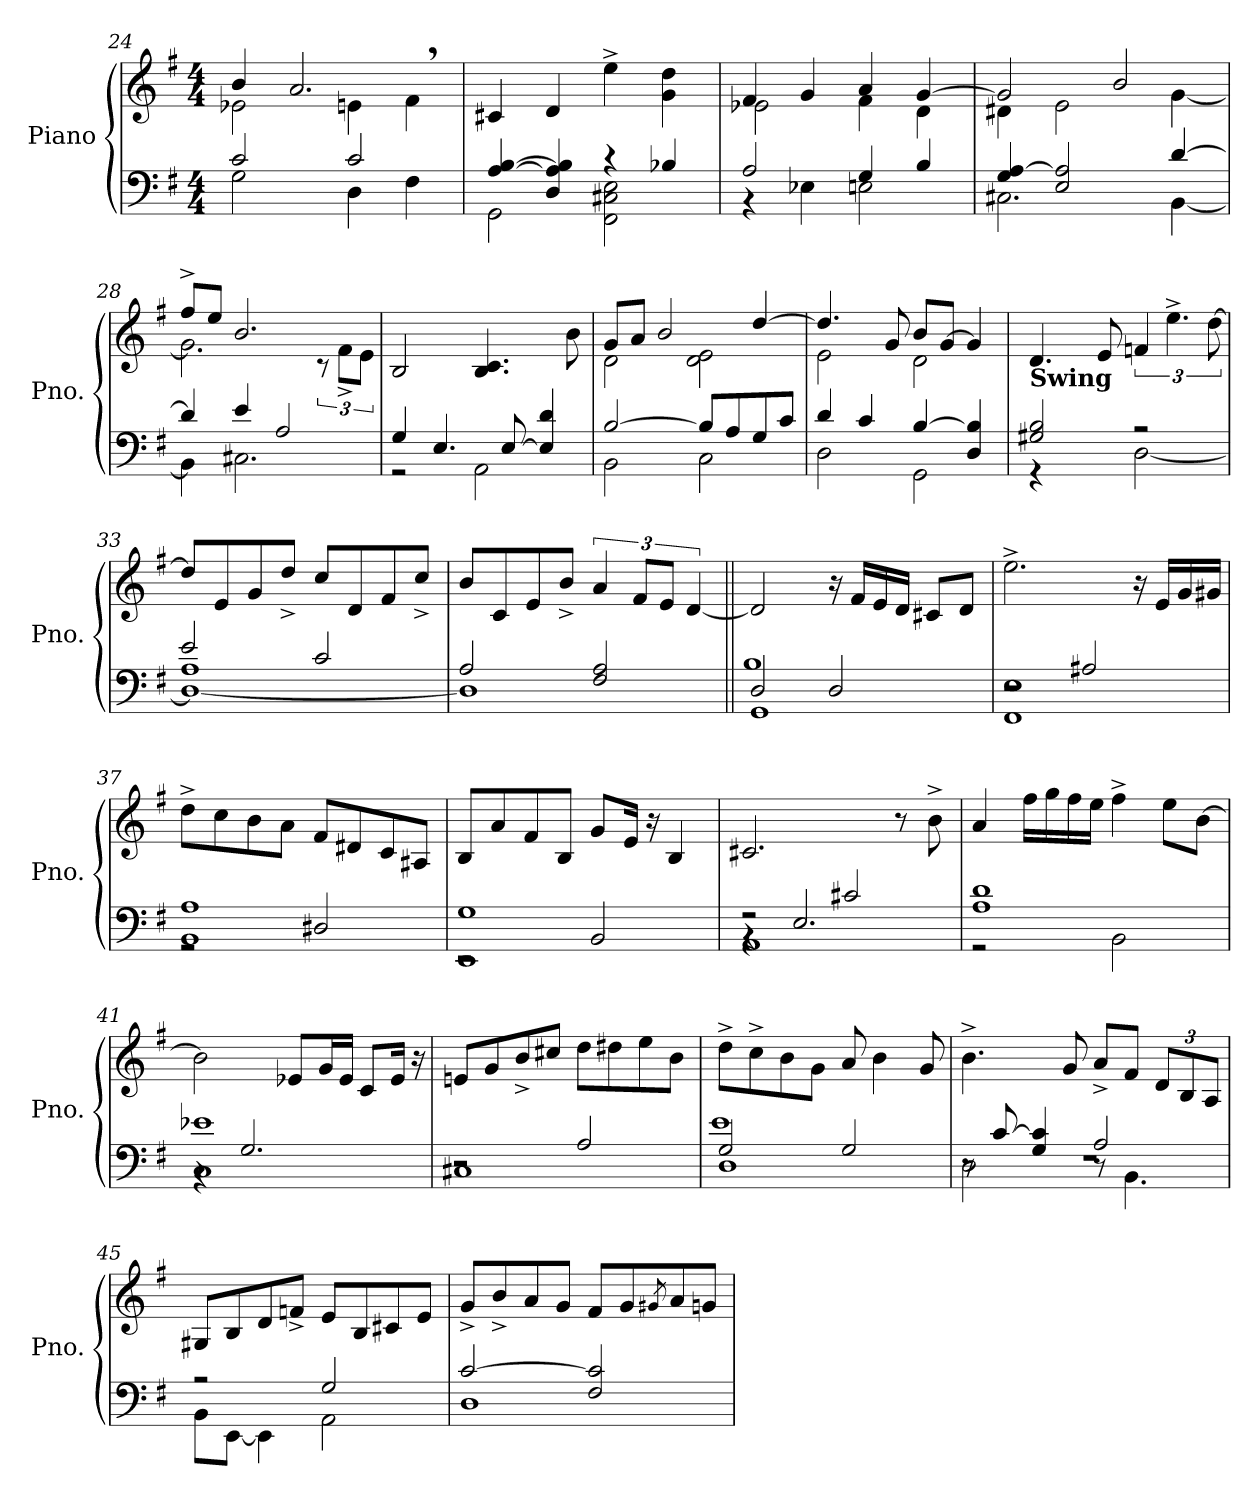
**kern	**kern
*part1	*part1
*staff2	*staff1
*I"Piano	*
*I'Pno.	*
!!LO:PB:g=z
*clefF4	*clefG2
*k[f#]	*k[f#]
*M4/4	*M4/4
=24	=24
*^	*^
2c/	2G\	4b/	2e-X\
.	.	2.a,/	.
2c/	4D\	.	4en\
.	4F#\	.	4f#\
*	*	*v	*v
=25	=25	=25
[4A/ [4B/	2GG\	4c#X/
4D/ 4A/] 4B/]	.	4d/
4r	2FF#\ 2C#X\ 2E\	4ee^\
4B-X/	.	4g\ 4dd\
=26	=26	=26
*	*	*^
2A/	4r	4f#/	2e-X\
.	4E-X\	4g/	.
4G/	2En\	4a/	4f#\
4B/	.	[4g/	4d\
=27	=27	=27	=27
4G/ [4A/	2.C#X\	2g/]	4d#X\
2E/ 2A/]	.	.	2e\
.	.	2b/	.
[4d/	[4BB\	.	[4g\
=28	=28	=28	=28
4d/]	4BB\]	8ff#^/L	2.g\]
.	.	8ee/J	.
4e/	2.C#X\	2.b/	.
2A/	.	.	.
.	.	.	12r
.	.	.	12f#^\L
.	.	.	12e\J
!!LO:LB:g=z	!!
=29	=29	=29	=29
4G/	2r	2B/	1ryy
4.E/	.	.	.
.	2AA\	4.B/ 4.c/	.
[8E/	.	.	.
4E/] 4d/	.	.	.
.	.	8b\	.
!!LO:PB:g=z	!!
=30	=30	=30	=30
[2B/	2BB\	8g/L	2d\
.	.	8a/J	.
.	.	2b/	.
8B/L]	2C\	.	2d\ 2e\
8A/	.	.	.
8G/	.	[4dd/	.
8c/J	.	.	.
=31	=31	=31	=31
4d/	2D\	4.dd/]	2e\
4c/	.	.	.
.	.	8g/	.
[4B/	2GG\	8b/L	2d\
.	.	[8g/J	.
4D/ 4B/]	.	4g/]	.
*	*	*v	*v
=32	=32	=32
*	*	*MM150
!	!	!LO:TX:b:B:t=Swing
2G#X/ 2B/	4r	4.d/
.	4ryy	.
.	.	8e/
2r	[2D\	6fn/
.	.	6.ee^\
.	.	[12dd\
=33	=33	=33
*	*^	*
1A	1D_	2e/	8dd/L]
.	.	.	8e/
.	.	.	8g/
.	.	.	8dd^/J
.	.	2c/	8cc/L
.	.	.	8d/
.	.	.	8f#/
.	.	.	8cc^/J
*	*v	*v	*
=34	=34	=34
2A/	1D]	8b/L
.	.	8c/
.	.	8e/
.	.	8b^/J
2F#/ 2A/	.	6a/
.	.	12f#/L
.	.	12e/J
.	.	[6d/
!!LO:LB:g=z
=35||	=35||	=35||
*	*^	*
2D/	1GG	1B	2d/]
2D/	.	.	16r
.	.	.	16f#/LL
.	.	.	16e/
.	.	.	16d/JJ
.	.	.	8c#X/L
.	.	.	8d/J
=36	=36	=36	=36
2r	1FF# 1E	1ryy	2.ee^\
2A#X/	.	.	.
.	.	.	16r
.	.	.	16e/LL
.	.	.	16g/
.	.	.	16g#X/JJ
=37	=37	=37	=37
2rGG	1BB	1A	8dd^\L
.	.	.	8cc\
.	.	.	8b\
.	.	.	8a\J
2D#X/	.	.	8f#/L
.	.	.	8d#X/
.	.	.	8c/
.	.	.	8A#X/J
=38	=38	=38	=38
2rEE	1EE	1G	8B/L
.	.	.	8a/
.	.	.	8f#/
.	.	.	8B/J
2BB/	.	.	8g/L
.	.	.	16e/Jk
.	.	.	16r
.	.	.	4B/
=39	=39	=39	=39
4rBB	1AA	2rF	2.c#X/
2.E/	.	.	.
.	.	2c#X/	.
.	.	.	8r
.	.	.	8b^\
*	*v	*v	*
!!LO:LB:g=z
=40	=40	=40
1A 1d	2r	4a/
.	.	16ff#\LL
.	.	16gg\
.	.	16ff#\
.	.	16ee\JJ
.	2BB\	4ff#^\
.	.	8ee\L
.	.	[8b\J
=41	=41	=41
*	*^	*
4rBB	1C	1e-X	2b\]
2.G/	.	.	.
.	.	.	8e-X/L
.	.	.	16g/L
.	.	.	16e-/JJ
.	.	.	8c/L
.	.	.	16e-/Jk
.	.	.	16r
=42	=42	=42	=42
2r	1C#X	1ryy	8en/L
.	.	.	8g/
.	.	.	8b^/
.	.	.	8cc#X/J
2A/	.	.	8dd\L
.	.	.	8dd#X\
.	.	.	8ee\
.	.	.	8b\J
=43	=43	=43	=43
2G/	1D	1e	8dd^\L
.	.	.	8cc^\
.	.	.	8b\
.	.	.	8g\J
2G/	.	.	8a/
.	.	.	4b\
.	.	.	8g/
!!LO:LB:g=z
=44	=44	=44	=44
8r	2D\	1r	4.b^\
[8c/	.	.	.
4G/ 4c/]	.	.	.
.	.	.	8g/
2A/	8r	.	8a^/L
.	4.BB\	.	8f#/J
*	*	*	*Xbrackettup
.	.	.	12d/L
.	.	.	12B/
.	.	.	12A/J
*	*v	*v	*
=45	=45	=45
2r	8BB\L	8G#X/L
.	[8EE\J	8B/
.	4EE\]	8d/
.	.	8fn^/J
2G/	2AA\	8e/L
.	.	8B/
.	.	8c#X/
.	.	8e/J
=46	=46	=46
[2c/	1D	8g^/L
.	.	8b^/
.	.	8a/
.	.	8g/J
2F#/ 2c/]	.	8f#/L
.	.	8g/
.	.	8qg#X/
.	.	8a/
.	.	8gn/J
*v	*v	*
=	=
*-	*-
